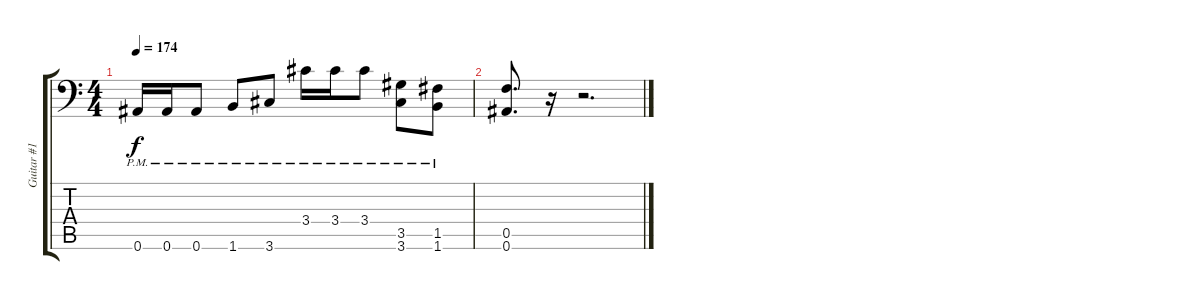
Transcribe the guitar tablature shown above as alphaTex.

\track ("Guitar #1" "Guitar #1") {instrument overdrivenguitar}
\staff {score tabs}
\tuning (C4 G3 Eb3 Bb2 F2 Bb1) {hide}
\ts (4 4)
\tempo 174
\clef f4
\ks c
0.6{pm}.16{dy f} 0.6{pm}.16 0.6{pm}.8 1.6{pm}.8 3.6{pm}.8 3.4{pm}.16 3.4{pm}.16 3.4{pm}.8 (3.5{pm} 3.6{pm}).8 (1.5{pm} 1.6{pm}).8 |
(0.5 0.6).8{d} r.16 r.2{d}
